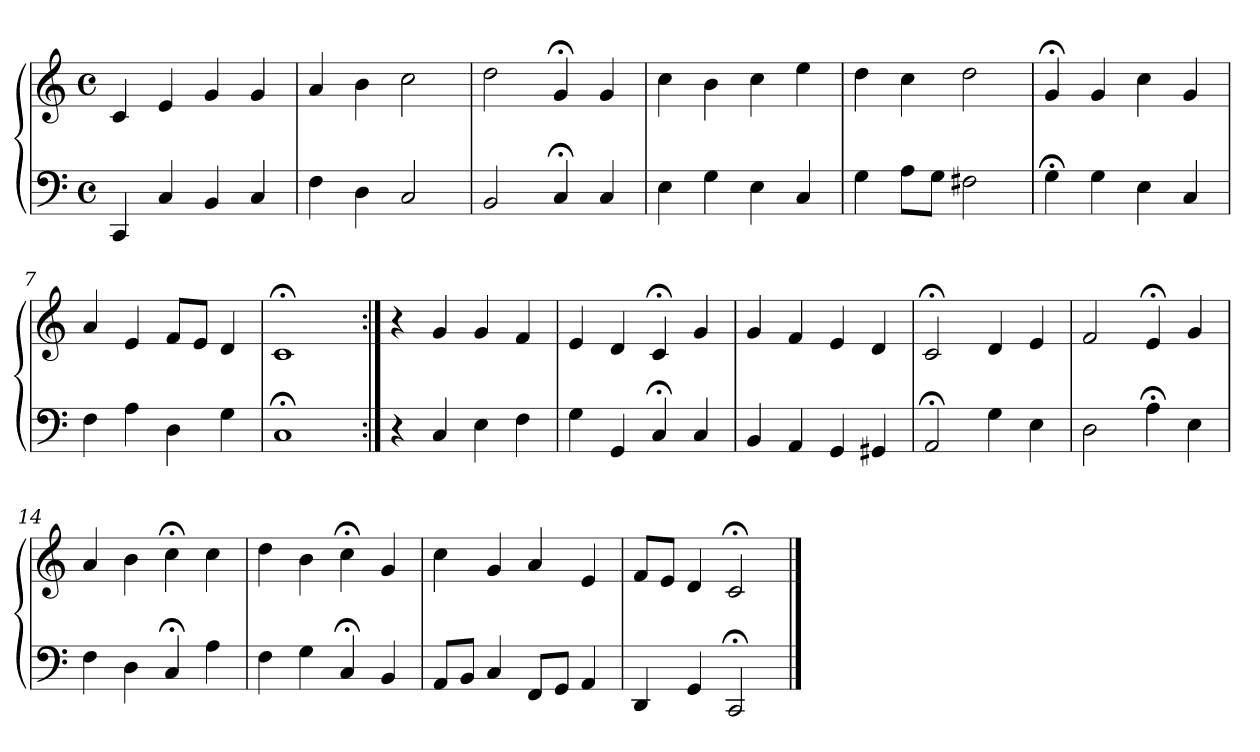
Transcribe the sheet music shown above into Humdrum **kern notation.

**kern	**kern
*part1	*part1
*staff2	*staff1
*clefF4	*clefG2
*M4/4	*M4/4
*met(c)	*met(c)
=1	=1
4CC	4c
4C	4e
4BB	4g
4C	4g
=2	=2
4F	4a
4D	4b
2C	2cc
=3	=3
2BB	2dd
4C;<	4g;<
4C	4g
=4	=4
4E	4cc
4G	4b
4E	4cc
4C	4ee
=5	=5
4G	4dd
8AL	4cc
8GJ	.
2F#X	2dd
=6	=6
4G;<	4g;<
4G	4g
4E	4cc
4C	4g
=7	=7
4F	4a
4A	4e
4D	8fL
.	8eJ
4G	4d
!!LO:LB:g=z
=8	=8
1C;<	1c;<
=9:|!	=9:|!
4r	4r
4C	4g
4E	4g
4F	4f
=10	=10
4G	4e
4GG	4d
4C;<	4c;<
4C	4g
=11	=11
4BB	4g
4AA	4f
4GG	4e
4GG#X	4d
=12	=12
2AA;<	2c;<
4G	4d
4E	4e
=13	=13
2D	2f
4A;<	4e;<
4E	4g
=14	=14
4F	4a
4D	4b
4C;<	4cc;<
4A	4cc
=15	=15
4F	4dd
4G	4b
4C;<	4cc;<
4BB	4g
!!LO:LB:g=z
=16	=16
8AAL	4cc
8BBJ	.
4C	4g
8FFL	4a
8GGJ	.
4AA	4e
=17	=17
4DD	8fL
.	8eJ
4GG	4d
2CC;<	2c;<
==	==
*-	*-
